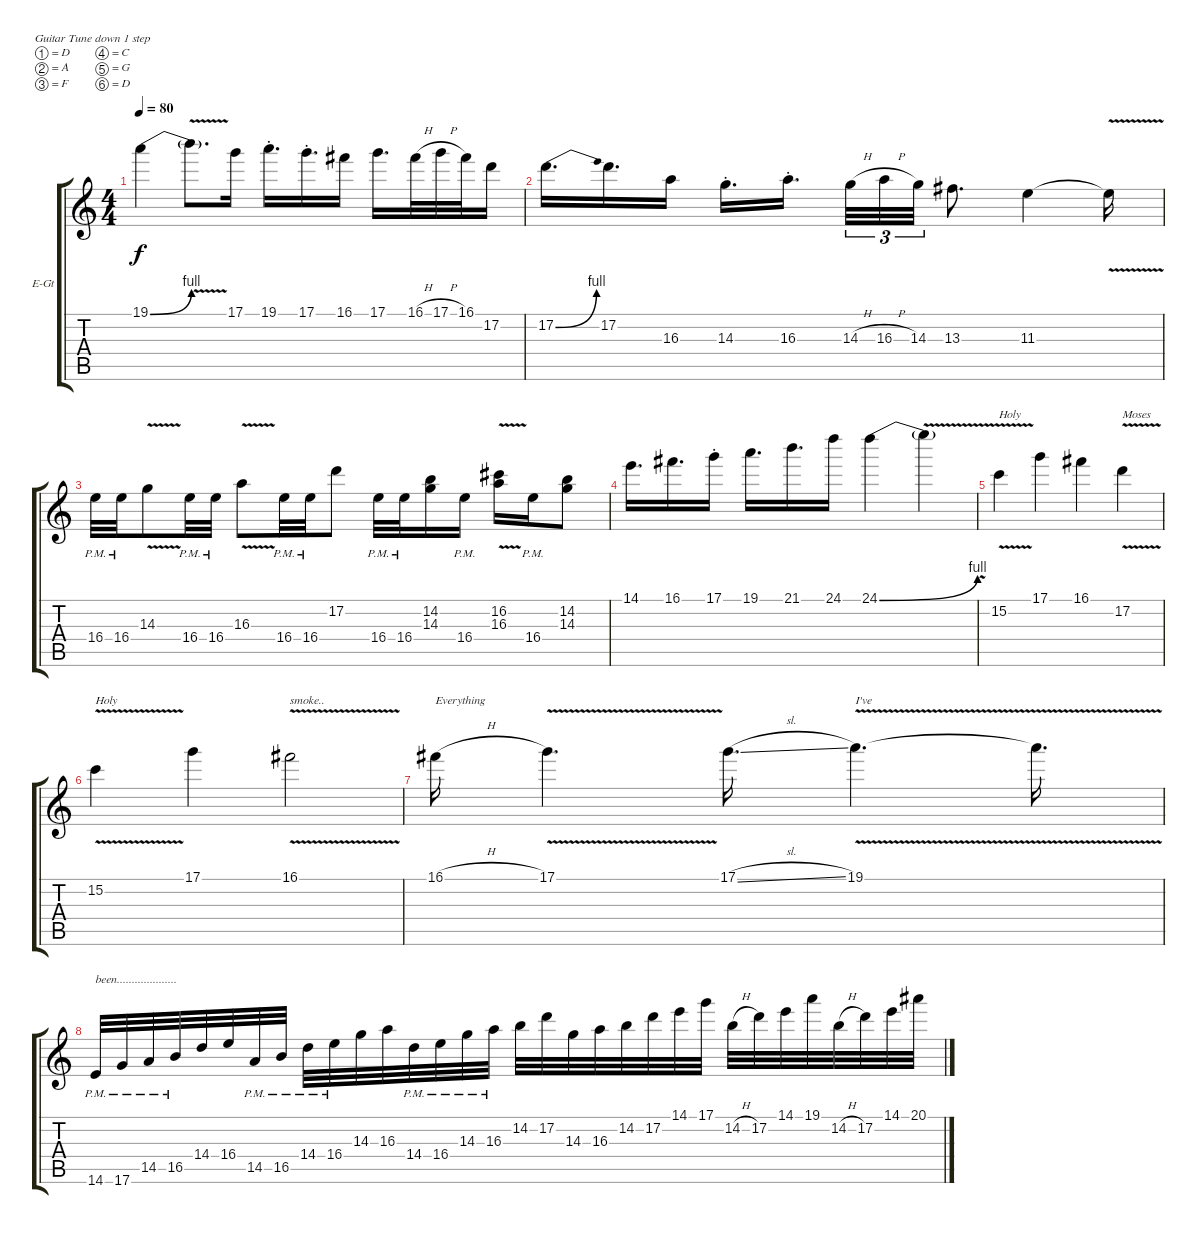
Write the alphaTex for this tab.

\defaultSystemsLayout 4
\bracketExtendMode groupsimilarinstruments
\firstSystemTrackNameOrientation horizontal
\otherSystemsTrackNameOrientation horizontal
\track ("Andrey Smirnov" "E-Gt") {instrument distortionguitar}
\staff {score tabs}
\tuning (D4 A3 F3 C3 G2 D2)
\ts (4 4)
\tempo 80
\clef g2
\ks c
19.1{be (bend 0 0 15 4)}.4{dy f} 19.1{v t}.8{d} 17.1.16 19.1{st}.16{d} 17.1{st}.16{d} 16.1.16 17.1.16{d} 16.1{h}.32 17.1{h}.32 16.1.32 17.2.16 |
17.2{be (bend 0 0 15 4)}.16{d} 17.2.16{d} 16.3.16 14.3{st}.16{d} 16.3{st}.16{d} 14.3{h}.32{tu (3 2)} 16.3{h}.32{tu (3 2)} 14.3.32{tu (3 2)} 13.3.8{d} 11.3.4 11.3{v t}.16 |
16.4{pm}.32 16.4{pm}.32 14.3{v}.8 16.4{pm}.32 16.4{pm}.32 16.3{v}.8 16.4{pm}.32 16.4{pm}.32 17.2.8 16.4{pm}.32 16.4{pm}.32 (14.3 14.2).16 16.4{pm}.16 (16.3{v} 16.2{v}).16 16.4{pm}.16 (14.2 14.3).8 |
14.1.16{d} 16.1.16{d} 17.1{st}.16 19.1.16{d} 21.1.16{d} 24.1.16 24.1{be (bend 0 0 15 4)}.4 24.1{v t}.4 |
15.2{v}.4{txt "Holy"} 17.1.4 16.1.4 17.2{v}.4{txt "Moses"} |
15.2{v}.4{txt "Holy"} 17.1.4 16.1{v}.2{txt "smoke.."} |
16.1{h}.16{txt "Everything"} 17.1{v}.4{d} 17.1{sl}.16{d} 19.1{v}.4{d txt "I've"} 19.1{v t}.16{d} |
14.6{pm}.32{txt "been...................."} 17.6{pm}.32 14.5{pm}.32 16.5{pm}.32 14.4.32 16.4.32 14.5{pm}.32 16.5{pm}.32 14.4{pm}.32 16.4{pm}.32 14.3.32 16.3.32 14.4{pm}.32 16.4{pm}.32 14.3{pm}.32 16.3{pm}.32 14.2.32 17.2.32 14.3.32 16.3.32 14.2.32 17.2.32 14.1.32 17.1.32 14.2{h}.32 17.2.32 14.1.32 19.1.32 14.2{h}.32 17.2.32 14.1.32 20.1.32
